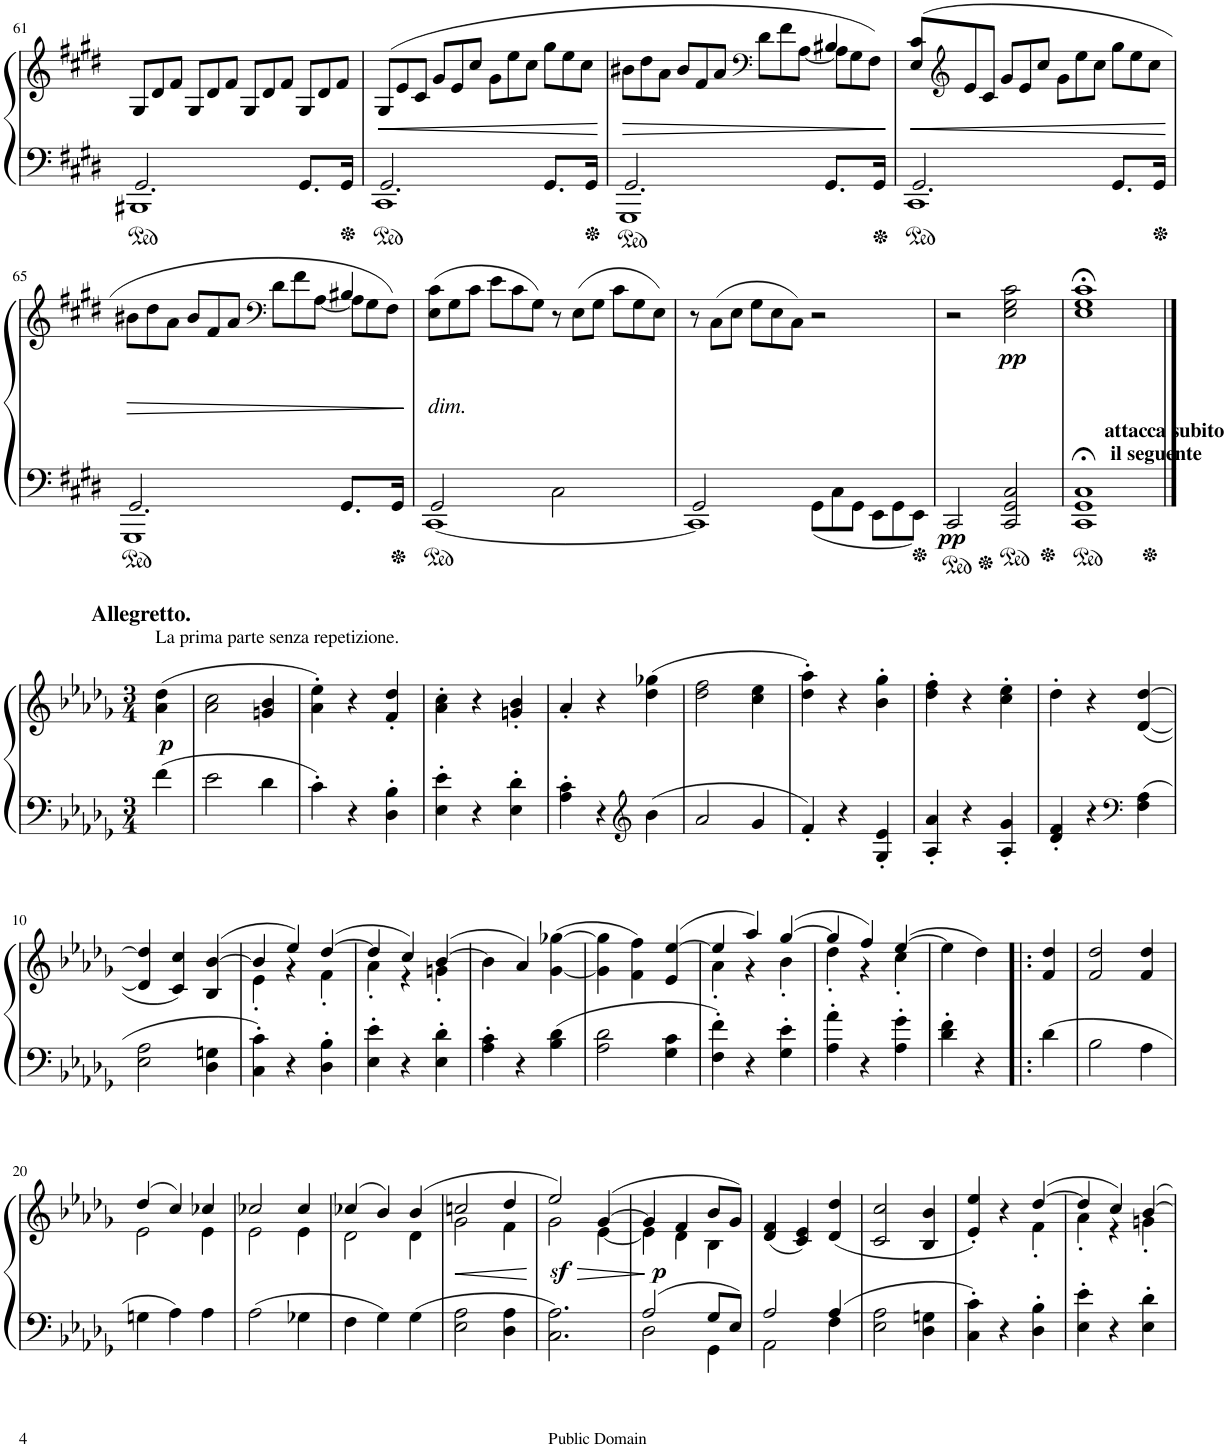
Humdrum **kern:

**kern	**kern	**dynam
*part1	*part1	*part1
*staff2	*staff1	*staff1/2
*I"Piano	*	*
*I'Pno.	*	*
!!LO:PB:g=z
*clefF4	*clefG2	*
*k[f#c#g#d#]	*k[f#c#g#d#]	*
*M2/2	*M2/2	*
*met(c|)	*met(c|)	*
=61	=61	=61
*^	*	*
*	*	*Xtuplet	*
1BBB#X	2.GG#/	12G#/L	.
.	.	12d#/	.
.	.	12f#/J	.
.	.	12G#/L	.
.	.	12d#/	.
.	.	12f#/J	.
.	.	12G#/L	.
.	.	12d#/	.
.	.	12f#/J	.
.	8.GG#/L	12G#/L	.
.	.	12d#/	.
.	.	12f#/J	.
.	16GG#/Jk	.	.
=62	=62	=62	=62
!	!	!	!LO:HP:b
1CC#	2.GG#/	(12G#/L	<
.	.	12e/	.
.	.	12c#/J	.
.	.	12g#/L	.
.	.	12e/	.
.	.	12cc#/J	.
.	.	12g#\L	.
.	.	12ee\	.
.	.	12cc#\J	.
.	8.GG#/L	12gg#\L	.
.	.	12ee\	.
.	.	12cc#\J	.
.	16GG#/Jk	.	.
=63	=63	=63	=63
!	!	!	!LO:HP:b
*	*	*^	*
1GGG#	2.GG#/	12b#X\L	2ryy	>
.	.	12dd#\	.	.
.	.	12a\J	.	.
.	.	12b#/L	.	.
.	.	12f#/	.	.
.	.	12a/J	.	.
*	*	*clefF4	*	*
.	.	12d#\L	4ryy	.
.	.	12f#\	.	.
.	.	[12A\J	.	.
.	8.GG#/L	12A\L]	4B#X/	.
.	.	12G#\	.	.
.	.	12F#\J)	.	.
.	16GG#/Jk	.	.	.
*v	*v	*	*	*
*	*v	*v	*
.	.	[
=64	=64	=64
*^	*	*
!	!	!	!LO:HP:b
1CC#	2.GG#/	(>12E/ 12c#/L	<
*	*	*clefG2	*
.	.	12e/	.
.	.	12c#/J	.
.	.	12g#/L	.
.	.	12e/	.
.	.	12cc#/J	.
.	.	12g#\L	.
.	.	12ee\	.
.	.	12cc#\J	.
.	8.GG#/L	12gg#\L	.
.	.	12ee\	.
.	.	12cc#\J	.
.	16GG#/Jk	.	.
*v	*v	*	*
.	.	]
!!LO:LB:g=z
=65	=65	=65
*^	*	*
!	!	!	!LO:HP:b
*	*	*^	*
1GGG#	2.GG#/	12b#X\L	2ryy	>
.	.	12dd#\	.	.
.	.	12a\J	.	.
.	.	12b#/L	.	.
.	.	12f#/	.	.
.	.	12a/J	.	.
*	*	*clefF4	*	*
.	.	12d#\L	4ryy	.
.	.	12f#\	.	.
.	.	[12A\J	.	.
.	8.GG#/L	12A\L]	4B#X/	.
.	.	12G#\	.	.
.	.	12F#\J)	.	.
.	16GG#/Jk	.	.	.
*v	*v	*	*	*
*	*v	*v	*
.	.	[
=66	=66	=66
*^	*	*
!	!	!LO:TX:b:i:t=dim.	!
[<1CC#	2GG#/	(12E\ 12c#\L	.
.	.	12G#\	.
.	.	12c#\J	.
.	.	12e\L	.
.	.	12c#\	.
.	.	12G#\J)	.
.	2C#\	12r	.
.	.	(12E\L	.
.	.	12G#\J	.
.	.	12c#\L	.
.	.	12G#\	.
.	.	12E\J)	.
=67	=67	=67	=67
1CC#]	2GG#/	12r	.
.	.	(>12C#\L	.
.	.	12E\J	.
.	.	12G#\L	.
.	.	12E\	.
.	.	12C#\J)	.
.	12GG#\L	2r	.
.	12C#\	.	.
.	12GG#\J	.	.
*	*Xbrackettup	*	*
.	12EE\L	.	.
.	12GG#\	.	.
.	12EE\J	.	.
=68	=68	=68	=68
!	!	!	!LO:DY:b=2
*v	*v	*	*
2CC#/	2r	pp
!	!	!LO:DY:b
2CC#/ 2GG#/ 2C#/	2E\ 2G#\ 2c#\	pp
=69	=69	=69
!	!LO:TX:b:B:t=attacca subito	!
!	!LO:TX:b:t=il seguente	!
1CC#;< 1GG#;< 1C#;<	1E;< 1G#;< 1c#;<	.
!!LO:LB:g=z
==1	==1	==1
*	*clefG2	*
*k[b-e-a-d-g-]	*k[b-e-a-d-g-]	*
*M3/4	*M3/4	*
!	!LO:TX:a:B:t=Allegretto.	!
!	!LO:TX:a:t=La prima parte senza repetizione.	!
!	!	!LO:DY:b
4f\	(4a-\ 4dd-\	p
=2	=2	=2
2e-\	2a-\ 2cc\	.
4d-\	4gn/ 4b-/	.
=3	=3	=3
4c'\	4a-\' 4ee-\')	.
4r	4r	.
4D-\' 4B-\'	4f/' 4dd-/'	.
=4	=4	=4
4E-\' 4e-\'	4a-\' 4cc\'	.
4r	4r	.
4E-\' 4d-\'	4gn/' 4b-/'	.
=5	=5	=5
4A-\' 4c\'	4a-'/	.
4r	4r	.
*clefG2	*	*
4b-\	(4dd-\ 4gg-X\	.
=6	=6	=6
2a-/	2dd-\ 2ff\	.
4g-/	4cc\ 4ee-\	.
=7	=7	=7
4f'/	4dd-\' 4aa-\')	.
4r	4r	.
4G-/' 4e-/'	4b-\' 4gg-\'	.
=8	=8	=8
4A-/' 4a-/'	4dd-\' 4ff\'	.
4r	4r	.
4A-/' 4g-/'	4cc\' 4ee-\'	.
=9	=9	=9
4d-/' 4f/'	4dd-'\	.
4r	4r	.
*clefF4	*	*
4F\ 4A-\	([4d-/ [4dd-/	.
!!LO:LB:g=z
=10	=10	=10
2E-\ 2A-\	4d-/] 4dd-/]	.
.	4c/ 4cc/)	.
4D-\ 4Gn\	(>4B-/ [4b-/	.
=11	=11	=11
*	*^	*
4C\' 4c\'	4b-/]	4e-'\	.
4r	4ee-/)	4r	.
4D-\' 4B-\'	([4dd-/	4f'\	.
=12	=12	=12	=12
4E-\' 4e-\'	4dd-/]	4a-'\	.
4r	4cc/)	4r	.
4E-\' 4d-\'	([4b-/	4gn'\	.
*	*v	*v	*
=13	=13	=13
4A-\' 4c\'	4b-\]	.
4r	4a-/)	.
4B-\ 4d-\	([4g-\ [4gg-X\	.
=14	=14	=14
2A-\ 2d-\	4g-\] 4gg-\]	.
.	4f\ 4ff\)	.
4G-\ 4c\	(>4e-/ [>4ee-/	.
=15	=15	=15
*	*^	*
4F\' 4f\'	4ee-/]	4a-'\	.
4r	4aa-/)	4r	.
4G-\' 4e-\'	([4gg-/	4b-'\	.
=16	=16	=16	=16
4A-\' 4a-\'	4gg-/]	4dd-'\	.
4r	4ff/)	4r	.
4A-\' 4g-\'	([4ee-/	4cc'\	.
*	*v	*v	*
=17	=17	=17
4d-\' 4f\'	4ee-\]	.
4r	4dd-\)	.
=18!|:	=18!|:	=18!|:
4d-\	4f/ 4dd-/	.
=19	=19	=19
2B-\	2f/ 2dd-/	.
4A-\	4f/ 4dd-/	.
!!LO:LB:g=z
=20	=20	=20
*	*^	*
4Gn\	(4dd-/	2e-\	.
4A-\	4cc/)	.	.
4A-\	4cc-X/	4e-\	.
=21	=21	=21	=21
2A-\	2cc-X/	2e-\	.
4G-X\	4cc-/	4e-\	.
=22	=22	=22	=22
4F\	(4cc-X/	2d-\	.
4G-\	4b-/)	.	.
4G-\	(4b-/	4d-\	.
=23	=23	=23	=23
!	!	!	!LO:HP:b
2E-\ 2A-\	2ccn/	2g-\	<
4D-\ 4A-\	4dd-/	4f\	.
*	*v	*v	*
.	.	]
=24	=24	=24
*	*^	*
!	!	!	!LO:DY:b
2.C\ 2.A-\	2ee-/)	2g-\	sf
.	([4g-/	[4e-\	.
*	*v	*v	*
.	.	[
=25	=25	=25
*^	*^	*
!	!	!	!	!LO:DY:b
2A-/	2D-\	4g-/]	4e-\]	p
.	.	4f/	4d-\	.
8G-/L	4GG-\	8b-/L	4B-\	.
8E-/J	.	8g-/J)	.	.
*	*	*v	*v	*
=26	=26	=26	=26
2A-/	2AA-\	(4d-/ 4f/	.
.	.	4c/ 4e-/)	.
4A-/	4F\	(4d-/ 4dd-/	.
*v	*v	*	*
=27	=27	=27
2E-\ 2A-\	2c/ 2cc/	.
4D-\ 4Gn\	4B-/ 4b-/	.
=28	=28	=28
*	*^	*
4C\' 4c\'	4e-/' 4ee-/')	2ryy	.
4r	4r	.	.
4D-\' 4B-\'	([4dd-/	4f'\	.
=29	=29	=29	=29
4E-\' 4e-\'	4dd-/]	4a-'\	.
4r	4cc/)	4r	.
4E-\' 4d-\'	[4b-/	4gn'\	.
*	*v	*v	*
=	=	=
*-	*-	*-
